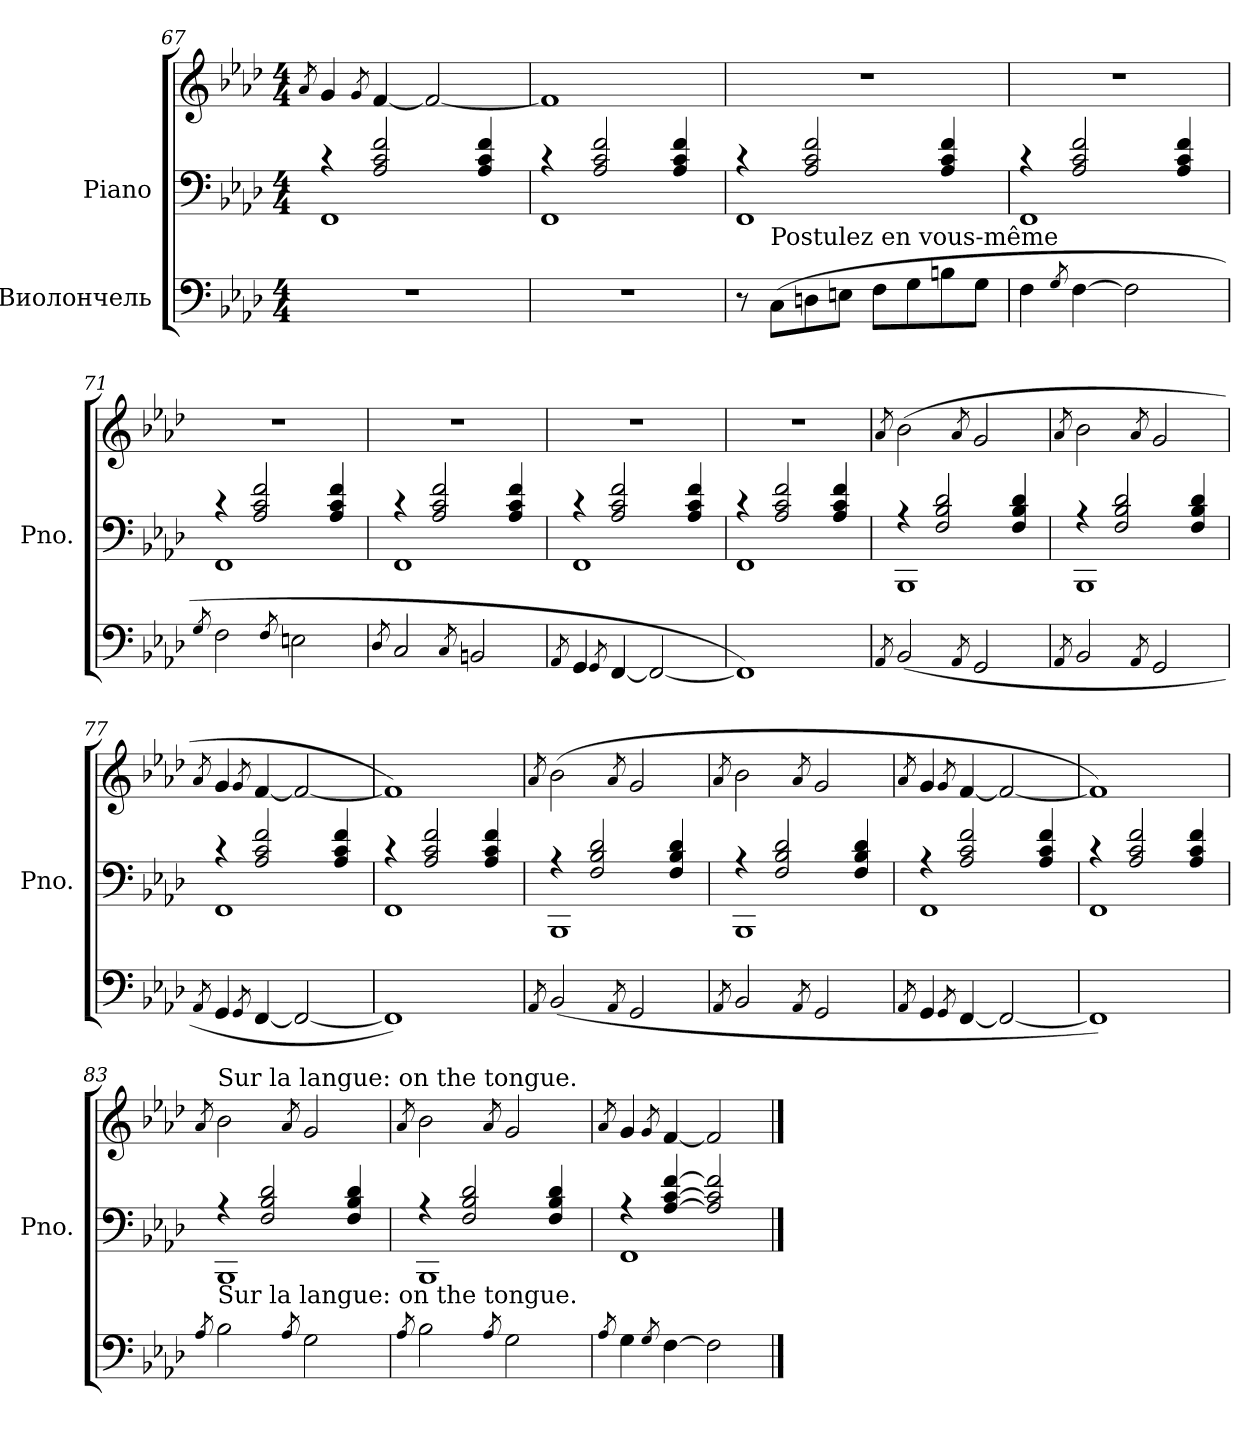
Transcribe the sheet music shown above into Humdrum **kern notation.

**kern	**kern	**kern
*part2	*part1	*part1
*staff3	*staff2	*staff1
*I"Виолончель	*I"Piano	*
*	*I'Pno.	*
*clefF4	*clefF4	*clefG2
*k[b-e-a-d-]	*k[b-e-a-d-]	*k[b-e-a-d-]
*M4/4	*M4/4	*M4/4
=67	=67	=67
.	.	8qa-/
*	*^	*
1r	4r	1FF	4g/
.	.	.	8qg/
.	2A-/ 2c/ 2f/	.	[4f/
.	.	.	2f/_
.	4A-/ 4c/ 4f/	.	.
=68	=68	=68	=68
1r	4r	1FF	1f]
.	2A-/ 2c/ 2f/	.	.
.	4A-/ 4c/ 4f/	.	.
!!LO:LB:g=z
=69	=69	=69	=69
8r	4r	1FF	1r
!LO:TX:a:t=Postulez en vous-même	!	!	!
(8C\L	.	.	.
8Dn\	2A-/ 2c/ 2f/	.	.
8En\J	.	.	.
8F\L	.	.	.
8G\	.	.	.
8Bn\	4A-/ 4c/ 4f/	.	.
8G\J	.	.	.
=70	=70	=70	=70
4F\	4r	1FF	1r
8qG/	.	.	.
[4F\	2A-/ 2c/ 2f/	.	.
2F\]	.	.	.
.	4A-/ 4c/ 4f/	.	.
=71	=71	=71	=71
8qG/	.	.	.
2F\	4r	1FF	1r
.	2A-/ 2c/ 2f/	.	.
8qF/	.	.	.
2En\	.	.	.
.	4A-/ 4c/ 4f/	.	.
=72	=72	=72	=72
8qD-/	.	.	.
2C/	4r	1FF	1r
.	2A-/ 2c/ 2f/	.	.
8qC/	.	.	.
2BBn/	.	.	.
.	4A-/ 4c/ 4f/	.	.
=73	=73	=73	=73
8qAA-/	.	.	.
4GG/	4r	1FF	1r
8qGG/	.	.	.
[4FF/	2A-/ 2c/ 2f/	.	.
2FF/_	.	.	.
.	4A-/ 4c/ 4f/	.	.
=74	=74	=74	=74
1FF])	4r	1FF	1r
.	2A-/ 2c/ 2f/	.	.
.	4A-/ 4c/ 4f/	.	.
!!LO:PB:g=z
=75	=75	=75	=75
8qAA-/	.	.	8qa-/
(2BB-/	4r	1BBB-	(2b-\
.	2F/ 2B-/ 2d-/	.	.
8qAA-/	.	.	8qa-/
2GG/	.	.	2g/
.	4F/ 4B-/ 4d-/	.	.
=76	=76	=76	=76
8qAA-/	.	.	8qa-/
2BB-/	4r	1BBB-	2b-\
.	2F/ 2B-/ 2d-/	.	.
8qAA-/	.	.	8qa-/
2GG/	.	.	2g/
.	4F/ 4B-/ 4d-/	.	.
=77	=77	=77	=77
8qAA-/	.	.	8qa-/
4GG/	4r	1FF	4g/
8qGG/	.	.	8qg/
[4FF/	2A-/ 2c/ 2f/	.	[4f/
2FF/_	.	.	2f/_
.	4A-/ 4c/ 4f/	.	.
=78	=78	=78	=78
1FF])	4r	1FF	1f])
.	2A-/ 2c/ 2f/	.	.
.	4A-/ 4c/ 4f/	.	.
!!LO:LB:g=z
=79	=79	=79	=79
8qAA-/	.	.	8qa-/
(2BB-/	4r	1BBB-	(2b-\
.	2F/ 2B-/ 2d-/	.	.
8qAA-/	.	.	8qa-/
2GG/	.	.	2g/
.	4F/ 4B-/ 4d-/	.	.
=80	=80	=80	=80
8qAA-/	.	.	8qa-/
2BB-/	4r	1BBB-	2b-\
.	2F/ 2B-/ 2d-/	.	.
8qAA-/	.	.	8qa-/
2GG/	.	.	2g/
.	4F/ 4B-/ 4d-/	.	.
=81	=81	=81	=81
8qAA-/	.	.	8qa-/
4GG/	4r	1FF	4g/
8qGG/	.	.	8qg/
[4FF/	2A-/ 2c/ 2f/	.	[4f/
2FF/_	.	.	2f/_
.	4A-/ 4c/ 4f/	.	.
=82	=82	=82	=82
1FF])	4r	1FF	1f])
.	2A-/ 2c/ 2f/	.	.
.	4A-/ 4c/ 4f/	.	.
!!LO:LB:g=z
=83	=83	=83	=83
8qA-/	.	.	8qa-/
!	!	!	!LO:TX:a:t=Sur la langue&colon; on the tongue.
!LO:TX:a:t=Sur la langue&colon; on the tongue.	!	!	!
2B-\	4r	1BBB-	2b-\
.	2F/ 2B-/ 2d-/	.	.
8qA-/	.	.	8qa-/
2G\	.	.	2g/
.	4F/ 4B-/ 4d-/	.	.
=84	=84	=84	=84
8qA-/	.	.	8qa-/
2B-\	4r	1BBB-	2b-\
.	2F/ 2B-/ 2d-/	.	.
8qA-/	.	.	8qa-/
2G\	.	.	2g/
.	4F/ 4B-/ 4d-/	.	.
=85	=85	=85	=85
8qA-/	.	.	8qa-/
4G\	4r	1FF	4g/
8qG/	.	.	8qg/
[4F\	[4A-/ [4c/ [4f/	.	[4f/
2F\]	2A-/] 2c/] 2f/]	.	2f/]
*	*v	*v	*
==	==	==
*-	*-	*-
